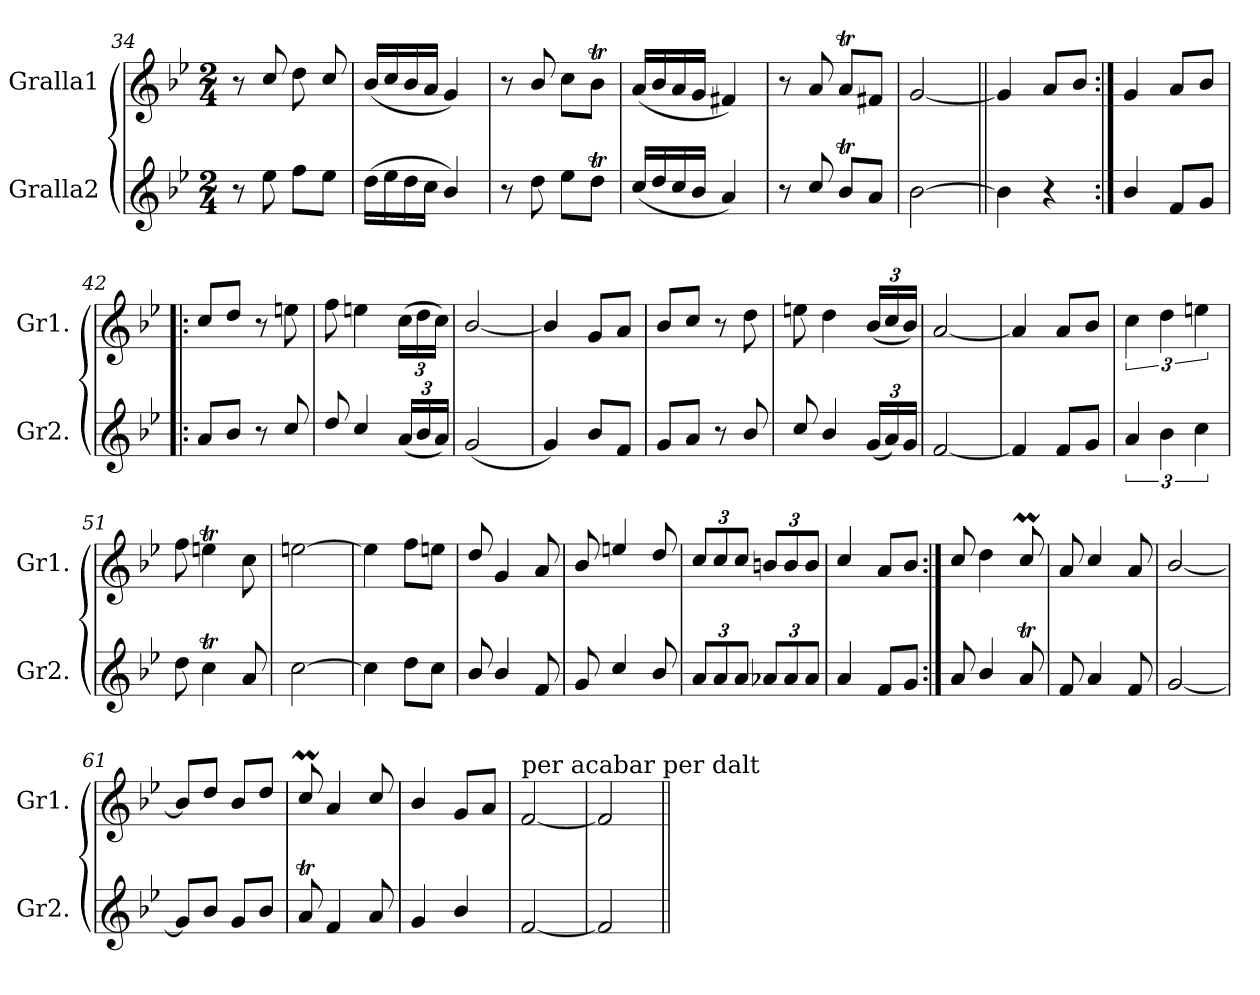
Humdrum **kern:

**kern	**kern
*part2	*part1
*staff2	*staff1
*I"Gralla2	*I"Gralla1
*I'Gr2.	*I'Gr1.
*clefG2	*clefG2
*k[b-e-]	*k[b-e-]
*M2/4	*M2/4
=34	=34
8r	8r
8ee-\	8cc/
8ff\L	8dd\
8ee-\J	8cc/
=35	=35
(>16dd\LL	(<16b-/LL
16ee-\	16cc/
16dd\	16b-/
16cc\JJ	16a/JJ
4b-/)	4g/)
=36	=36
8r	8r
8dd\	8b-/
8ee-\L	8cc\L
8ddt\J	8b-T\J
=37	=37
(<16cc/LL	(<16a/LL
16dd/	16b-/
16cc/	16a/
16b-/JJ	16g/JJ
4a/)	4f#X/)
!!LO:LB:g=z
=38	=38
8r	8r
8cc/	8a/
8b-T/L	8at/L
8a/J	8f#X/J
=39	=39
[2b-\	[2g/
=40||	=40||
4b-\]	4g/]
4r	8a/L
.	8b-/J
=41:|!	=41:|!
4b-/	4g/
8f/L	8a/L
8g/J	8b-/J
=42!|:	=42!|:
8a/L	8cc/L
8b-/J	8dd/J
8r	8r
8cc/	8een\
=43	=43
8dd/	8ff\
4cc/	4een\
*Xbrackettup	*Xbrackettup
(<24a/LL	(>24cc\LL
24b-/	24dd\
24a/JJ)	24cc\JJ)
=44	=44
(<2g/	[2b-/
=45	=45
4g/)	4b-/]
8b-/L	8g/L
8f/J	8a/J
=46	=46
8g/L	8b-/L
8a/J	8cc/J
8r	8r
8b-/	8dd\
=47	=47
8cc/	8een\
4b-/	4dd\
(<24g/LL	(<24b-/LL
24a/)	24cc/
24g/JJ	24b-/JJ)
=48	=48
[2f/	[2a/
!!LO:LB:g=z
=49	=49
4f/]	4a/]
8f/L	8a/L
8g/J	8b-/J
=50	=50
*brackettup	*brackettup
6a/	6cc\
6b-\	6dd\
6cc\	6een\
=51	=51
8dd\	8ff\
4ccT\	4eent\
8a/	8cc\
=52	=52
[2cc\	[2een\
=53	=53
4cc\]	4ee\]
8dd\L	8ff\L
8cc\J	8een\J
=54	=54
8b-/	8dd/
4b-/	4g/
8f/	8a/
=55	=55
8g/	8b-/
4cc/	4een/
8b-/	8dd/
=56	=56
*Xbrackettup	*Xbrackettup
12a/L	12cc/L
12a/	12cc/
12a/J	12cc/J
12a-X/L	12bn/L
12a-/	12b/
12a-/J	12b/J
=57	=57
4a/	4cc/
8f/L	8a/L
8g/J	8b-/J
=58:|!	=58:|!
8a/	8cc/
4b-/	4dd\
8at/	8ccM/
!!LO:PB:g=z
=59	=59
8f/	8a/
4a/	4cc/
8f/	8a/
=60	=60
[2g/	[2b-/
=61	=61
8g/L]	8b-/L]
8b-/J	8dd/J
8g/L	8b-/L
8b-/J	8dd/J
=62	=62
8at/	8ccM/
4f/	4a/
8a/	8cc/
=63	=63
4g/	4b-/
4b-/	8g/L
.	8a/J
=64	=64
!	!LO:TX:a:t=per acabar per dalt
[2f/	[2f/
=65	=65
2f/]	2f/]
=||	=||
*-	*-
